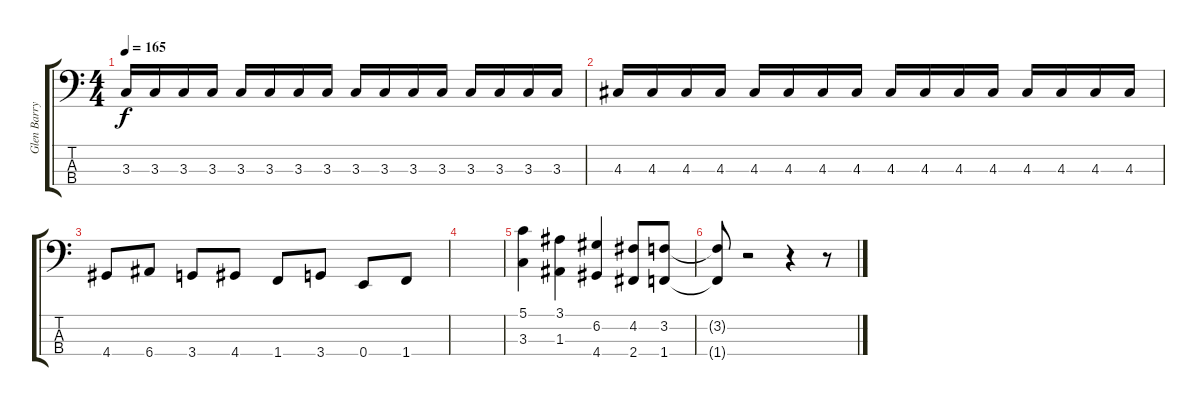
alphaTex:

\track ("Glen Barry" "Glen Barry") {instrument electricbasspick}
\staff {score tabs}
\tuning (G2 D2 A1 E1) {hide}
\ts (4 4)
\tempo 165
\clef f4
\ks c
3.3.16{dy f} 3.3.16 3.3.16 3.3.16 3.3.16 3.3.16 3.3.16 3.3.16 3.3.16 3.3.16 3.3.16 3.3.16 3.3.16 3.3.16 3.3.16 3.3.16 |
4.3.16 4.3.16 4.3.16 4.3.16 4.3.16 4.3.16 4.3.16 4.3.16 4.3.16 4.3.16 4.3.16 4.3.16 4.3.16 4.3.16 4.3.16 4.3.16 |
4.4.8 6.4.8 3.4.8 4.4.8 1.4.8 3.4.8 0.4.8 1.4.8 |
|
(5.1 3.3).4 (3.1 1.3).4 (6.2 4.4).4 (4.2 2.4).8 (3.2 1.4).8 |
(3.2{t} 1.4{t}).8 r.2 r.4 r.8
